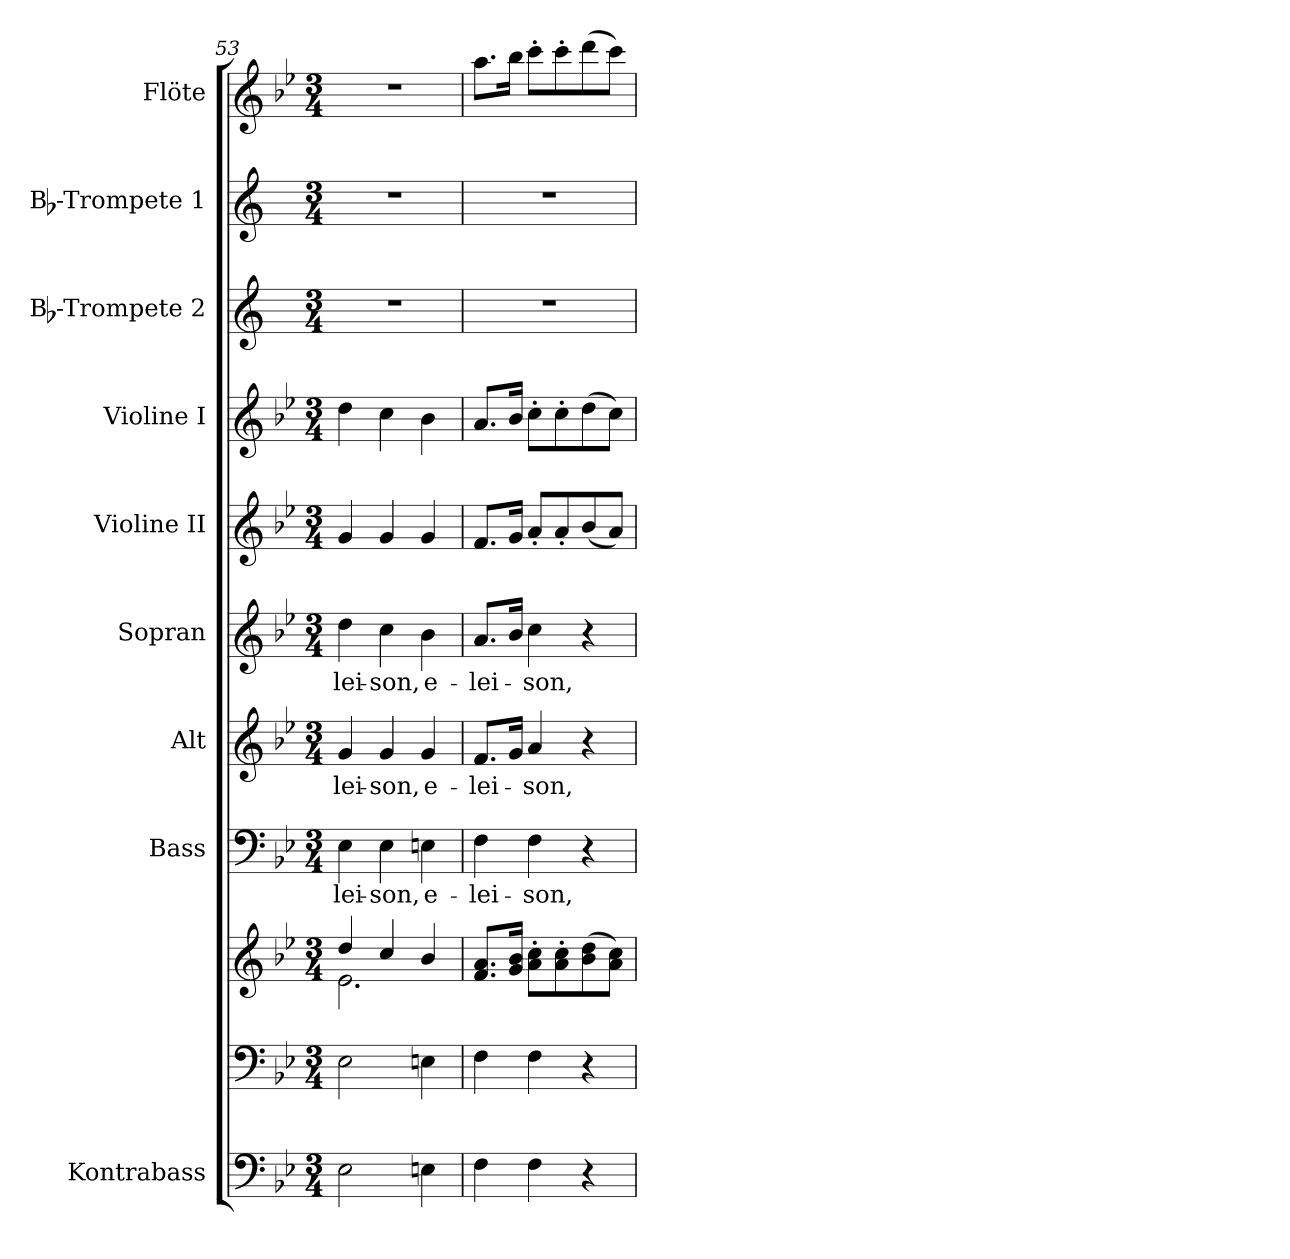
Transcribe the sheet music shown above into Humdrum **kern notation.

**kern	**kern	**kern	**kern	**text	**kern	**text	**kern	**text	**kern	**kern	**kern	**kern	**kern
*part10	*part9	*part9	*part8	*part8	*part7	*part7	*part6	*part6	*part5	*part4	*part3	*part2	*part1
*staff11	*staff10	*staff9	*staff8	*staff8	*staff7	*staff7	*staff6	*staff6	*staff5	*staff4	*staff3	*staff2	*staff1
*I"Kontrabass	*	*	*I"Bass	*	*I"Alt	*	*I"Sopran	*	*I"Violine II	*I"Violine I	*I"Bb-Trompete 2	*I"Bb-Trompete 1	*I"Flöte
*I'Kb.	*	*	*I'B.	*	*I'A.	*	*I'S.	*	*I'Vl. II	*I'Vl. I	*I'Bb Trp. 2	*I'Bb Trp. 1	*I'Fl.
*clefF4	*clefF4	*clefG2	*clefF4	*	*clefG2	*	*clefG2	*	*clefG2	*clefG2	*clefG2	*clefG2	*clefG2
*ITrd7c12	*	*	*	*	*	*	*	*	*	*	*ITrd1c2	*ITrd1c2	*
*k[b-e-]	*k[b-e-]	*k[b-e-]	*k[b-e-]	*	*k[b-e-]	*	*k[b-e-]	*	*k[b-e-]	*k[b-e-]	*k[b-e-]	*k[b-e-]	*k[b-e-]
*B-:	*B-:	*B-:	*B-:	*	*B-:	*	*B-:	*	*B-:	*B-:	*B-:	*B-:	*B-:
*M3/4	*M3/4	*M3/4	*M3/4	*	*M3/4	*	*M3/4	*	*M3/4	*M3/4	*M3/4	*M3/4	*M3/4
=53	=53	=53	=53	=53	=53	=53	=53	=53	=53	=53	=53	=53	=53
*	*	*^	*	*	*	*	*	*	*	*	*	*	*
!	!	!	!	!	!LO:LY:b	!	!LO:LY:b	!	!LO:LY:b	!	!	!	!	!
2EE-\	2E-\	4dd/	2.e-\	4E-\	-lei-	4g/	-lei-	4dd\	-lei-	4g/	4dd\	2.r	2.r	2.r
!	!	!	!	!	!LO:LY:b	!	!LO:LY:b	!	!LO:LY:b	!	!	!	!	!
.	.	4cc/	.	4E-\	-son,	4g/	-son,	4cc\	-son,	4g/	4cc\	.	.	.
!	!	!	!	!	!LO:LY:b	!	!LO:LY:b	!	!LO:LY:b	!	!	!	!	!
4EEn\	4En\	4b-/	.	4En\	e-	4g/	e-	4b-\	e-	4g/	4b-\	.	.	.
*	*	*v	*v	*	*	*	*	*	*	*	*	*	*	*
!!LO:PB:g=z
=54	=54	=54	=54	=54	=54	=54	=54	=54	=54	=54	=54	=54	=54
!	!	!	!	!LO:LY:b	!	!LO:LY:b	!	!LO:LY:b	!	!	!	!	!
4FF\	4F\	8.f/ 8.a/L	4F\	-lei-	8.f/L	-lei-	8.a/L	-lei-	8.f/L	8.a/L	2.r	2.r	8.aa\L
.	.	16g/ 16b-/Jk	.	.	16g/Jk	.	16b-/Jk	.	16g/Jk	16b-/Jk	.	.	16bb-\Jk
!	!	!	!	!LO:LY:b	!	!LO:LY:b	!	!LO:LY:b	!	!	!	!	!
4FF\	4F\	8a\'> 8cc\'>L	4F\	-son,	4a/	-son,	4cc\	-son,	8a'</L	8cc'>\L	.	.	8ccc'>\L
.	.	8a\'> 8cc\'>	.	.	.	.	.	.	8a'</	8cc'>\	.	.	8ccc'>\
4r	4r	(>8b-\ 8dd\	4r	.	4r	.	4r	.	(<8b-/	(>8dd\	.	.	(>8ddd\
.	.	8a\ 8cc\J)	.	.	.	.	.	.	8a/J)	8cc\J)	.	.	8ccc\J)
=	=	=	=	=	=	=	=	=	=	=	=	=	=
*-	*-	*-	*-	*-	*-	*-	*-	*-	*-	*-	*-	*-	*-
